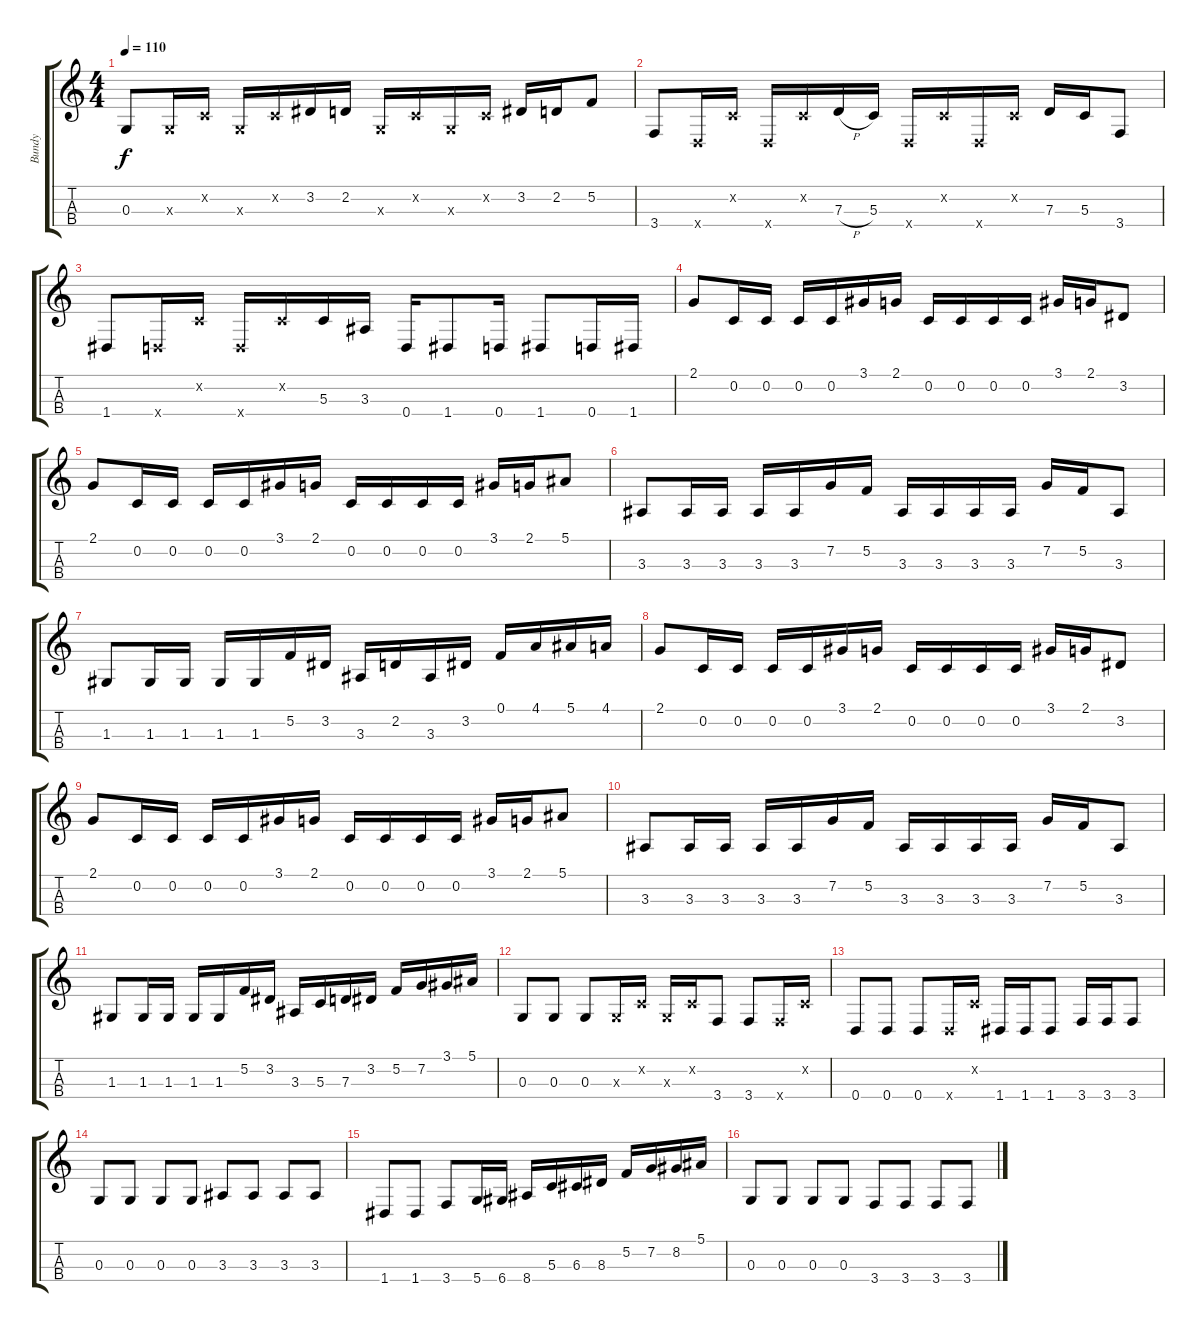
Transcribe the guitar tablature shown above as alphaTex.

\track ("Bundy" "Bundy") {instrument electricbassfinger}
\staff {score tabs}
\tuning (F3 C3 G2 D2) {hide}
\ts (4 4)
\tempo 110
\clef g2
\ks c
0.3.8{dy f} 0.3{x}.16 0.2{x}.16 0.3{x}.16 0.2{x}.16 3.2.16 2.2.16 0.3{x}.16 0.2{x}.16 0.3{x}.16 0.2{x}.16 3.2.16 2.2.16 5.2.8 |
3.4.8 0.4{x}.16 0.2{x}.16 0.4{x}.16 0.2{x}.16 7.3{h}.16 5.3.16 0.4{x}.16 0.2{x}.16 0.4{x}.16 0.2{x}.16 7.3.16 5.3.16 3.4.8 |
1.4.8 0.4{x}.16 0.2{x}.16 0.4{x}.16 0.2{x}.16 5.3.16{instrument electricbassfinger} 3.3.16 0.4.16 1.4.8 0.4.16 1.4.8 0.4.16 1.4.16 |
2.1.8 0.2.16 0.2.16 0.2.16 0.2.16 3.1.16 2.1.16 0.2.16 0.2.16 0.2.16 0.2.16 3.1.16 2.1.16 3.2.8 |
2.1.8 0.2.16 0.2.16 0.2.16 0.2.16 3.1.16 2.1.16 0.2.16 0.2.16 0.2.16 0.2.16 3.1.16 2.1.16 5.1.8 |
3.3.8 3.3.16 3.3.16 3.3.16 3.3.16 7.2.16 5.2.16 3.3.16 3.3.16 3.3.16 3.3.16 7.2.16 5.2.16 3.3.8 |
1.3.8 1.3.16 1.3.16 1.3.16 1.3.16 5.2.16 3.2.16 3.3.16 2.2.16 3.3.16 3.2.16 0.1.16 4.1.16 5.1.16 4.1.16 |
2.1.8 0.2.16 0.2.16 0.2.16 0.2.16 3.1.16 2.1.16 0.2.16 0.2.16 0.2.16 0.2.16 3.1.16 2.1.16 3.2.8 |
2.1.8 0.2.16 0.2.16 0.2.16 0.2.16 3.1.16 2.1.16 0.2.16 0.2.16 0.2.16 0.2.16 3.1.16 2.1.16 5.1.8 |
3.3.8 3.3.16 3.3.16 3.3.16 3.3.16 7.2.16 5.2.16 3.3.16 3.3.16 3.3.16 3.3.16 7.2.16 5.2.16 3.3.8 |
1.3.8 1.3.16 1.3.16 1.3.16 1.3.16 5.2.16 3.2.16 3.3.16 5.3.16 7.3.16 3.2.16 5.2.16 7.2.16 3.1.16 5.1.16 |
0.3.8{instrument slapbass1} 0.3.8 0.3.8 0.3{x}.16 0.2{x}.16 0.3{x}.16 0.2{x}.16 3.4.8 3.4.8 3.4{x}.16 0.2{x}.16 |
0.4.8 0.4.8 0.4.8 0.4{x}.16 0.2{x}.16 1.4.16 1.4.16 1.4.8 3.4.16 3.4.16 3.4.8 |
0.3.8{instrument electricbassfinger} 0.3.8 0.3.8 0.3.8 3.3.8 3.3.8 3.3.8 3.3.8 |
1.4.8 1.4.8 3.4.8 5.4.16 6.4.16 8.4.16 5.3.16 6.3.16 8.3.16 5.2.16 7.2.16 8.2.16 5.1.16 |
0.3.8 0.3.8 0.3.8 0.3.8 3.4.8 3.4.8 3.4.8 3.4.8
